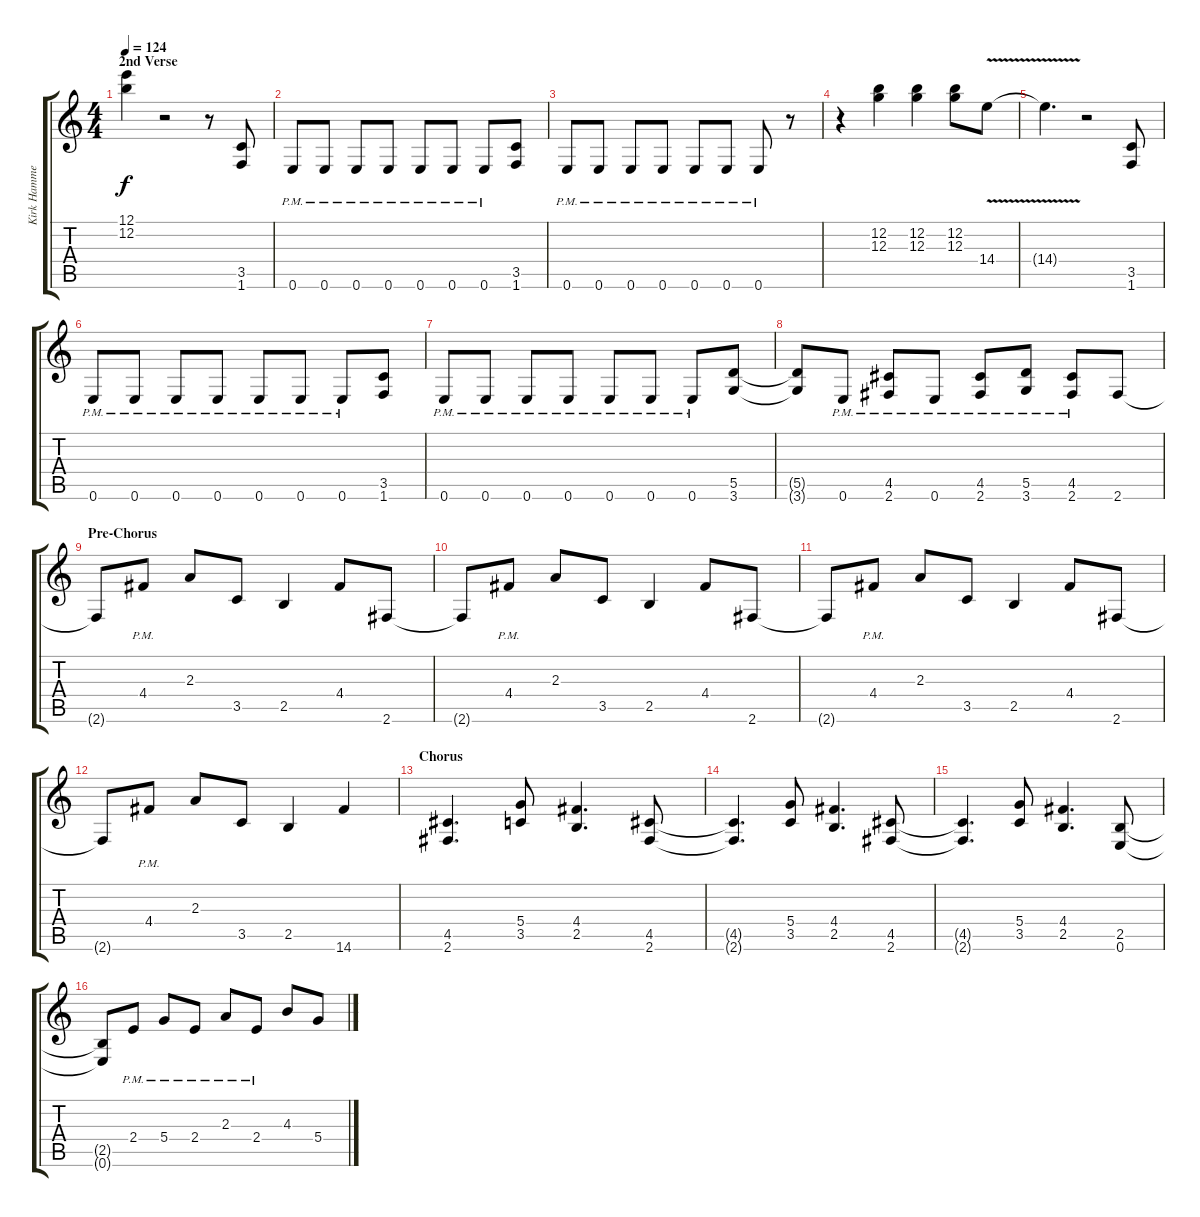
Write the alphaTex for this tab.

\track ("Kirk Hammett (Lead)" "Kirk Hamme") {instrument distortionguitar}
\staff {score tabs}
\tuning (E4 B3 G3 D3 A2 E2) {hide}
\ts (4 4)
\section ("" "2nd Verse")
\tempo 124
\clef g2
\ks c
(12.1{t} 12.2{t}).4{dy f} r.2 r.8 (3.5 1.6).8 |
0.6{pm}.8 0.6{pm}.8 0.6{pm}.8 0.6{pm}.8 0.6{pm}.8 0.6{pm}.8 0.6{pm}.8 (3.5 1.6).8 |
0.6{pm}.8 0.6{pm}.8 0.6{pm}.8 0.6{pm}.8 0.6{pm}.8 0.6{pm}.8 0.6{pm}.8 r.8 |
r.4 (12.2 12.3).4 (12.2 12.3).4 (12.2 12.3).8 14.4{v}.8 |
14.4{v t}.4{d} r.2 (3.5 1.6).8 |
0.6{pm}.8 0.6{pm}.8 0.6{pm}.8 0.6{pm}.8 0.6{pm}.8 0.6{pm}.8 0.6{pm}.8 (3.5 1.6).8 |
0.6{pm}.8 0.6{pm}.8 0.6{pm}.8 0.6{pm}.8 0.6{pm}.8 0.6{pm}.8 0.6{pm}.8 (5.5 3.6).8 |
(5.5{t} 3.6{t}).8 0.6{pm}.8 (4.5{pm} 2.6{pm}).8 0.6{pm}.8 (4.5{pm} 2.6{pm}).8 (5.5{pm} 3.6{pm}).8 (4.5{pm} 2.6{pm}).8 2.6.8 |
\section ("" "Pre-Chorus")
2.6{t}.8 4.4{pm}.8 2.3.8 3.5.8 2.5.4 4.4.8 2.6.8 |
2.6{t}.8 4.4{pm}.8 2.3.8 3.5.8 2.5.4 4.4.8 2.6.8 |
2.6{t}.8 4.4{pm}.8 2.3.8 3.5.8 2.5.4 4.4.8 2.6.8 |
2.6{t}.8 4.4{pm}.8 2.3.8 3.5.8 2.5.4 14.6.4 |
\section ("" "Chorus")
(4.5 2.6).4{d} (5.4 3.5).8 (4.4 2.5).4{d} (4.5 2.6).8 |
(4.5{t} 2.6{t}).4{d} (5.4 3.5).8 (4.4 2.5).4{d} (4.5 2.6).8 |
(4.5{t} 2.6{t}).4{d} (5.4 3.5).8 (4.4 2.5).4{d} (2.5 0.6).8 |
(2.5{t} 0.6{t}).8 2.4{pm}.8 5.4{pm}.8 2.4{pm}.8 2.3{pm}.8 2.4{pm}.8 4.3.8 5.4.8
